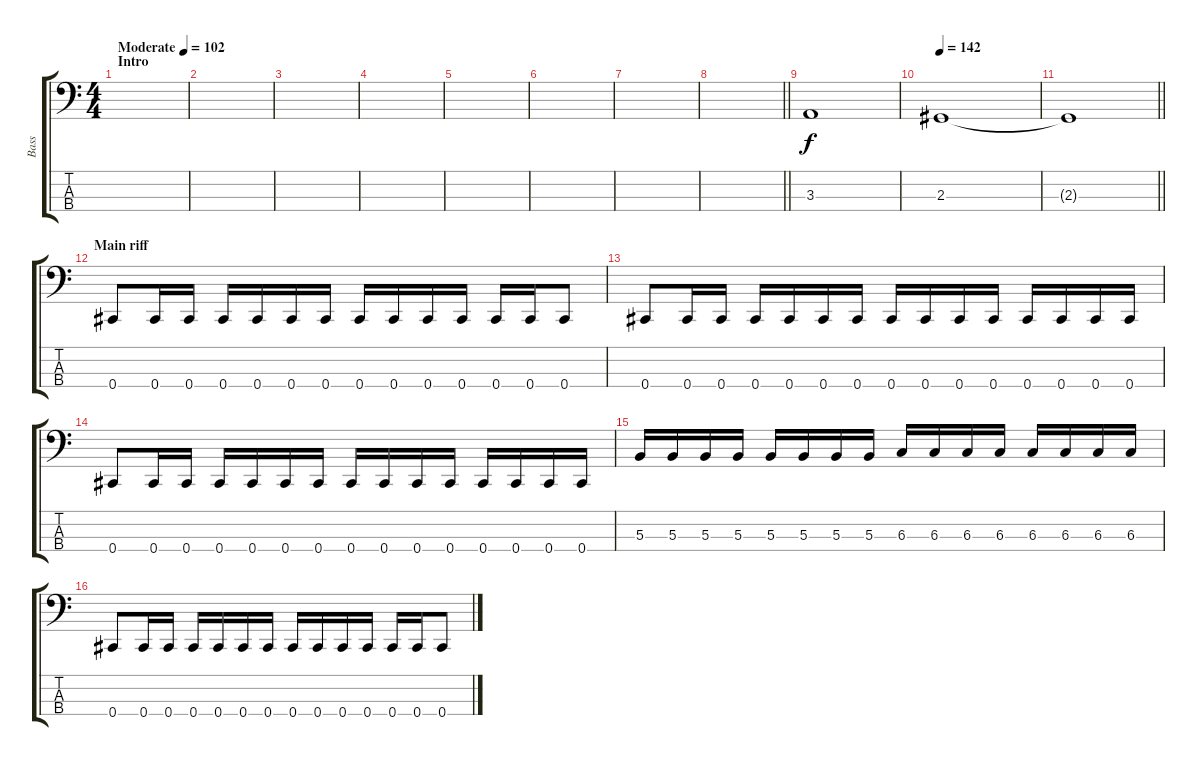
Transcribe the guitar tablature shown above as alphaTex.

\track ("Bass" "Bass") {instrument electricbassfinger}
\staff {score tabs}
\tuning (E2 B1 Gb1 Db1) {hide}
\ts (4 4)
\section ("" "Intro")
\tempo (102 "Moderate")
\clef f4
\ks c
|
|
|
|
|
|
|
\barLineRight lightlight
|
\section ("" "")
3.3.1 |
\tempo 142
2.3.1 |
\barLineRight lightlight
2.3{t}.1 |
\section ("" "Main riff")
0.4.8 0.4.16 0.4.16 0.4.16 0.4.16 0.4.16 0.4.16 0.4.16 0.4.16 0.4.16 0.4.16 0.4.16 0.4.16 0.4.8 |
0.4.8 0.4.16 0.4.16 0.4.16 0.4.16 0.4.16 0.4.16 0.4.16 0.4.16 0.4.16 0.4.16 0.4.16 0.4.16 0.4.16 0.4.16 |
0.4.8 0.4.16 0.4.16 0.4.16 0.4.16 0.4.16 0.4.16 0.4.16 0.4.16 0.4.16 0.4.16 0.4.16 0.4.16 0.4.16 0.4.16 |
5.3.16 5.3.16 5.3.16 5.3.16 5.3.16 5.3.16 5.3.16 5.3.16 6.3.16 6.3.16 6.3.16 6.3.16 6.3.16 6.3.16 6.3.16 6.3.16 |
0.4.8 0.4.16 0.4.16 0.4.16 0.4.16 0.4.16 0.4.16 0.4.16 0.4.16 0.4.16 0.4.16 0.4.16 0.4.16 0.4.8
